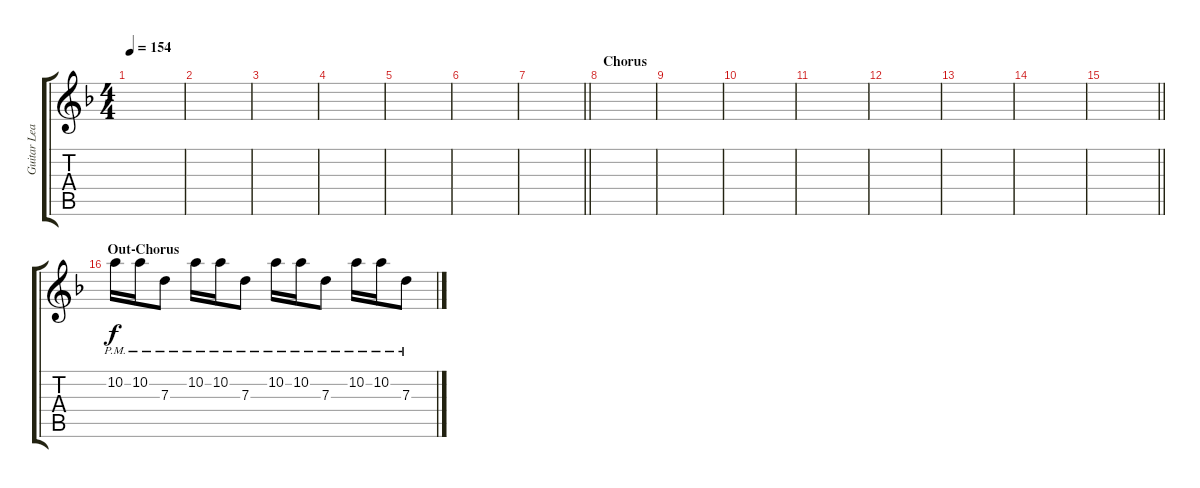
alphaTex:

\track ("Guitar Lead" "Guitar Lea") {instrument distortionguitar}
\staff {score tabs}
\tuning (E4 B3 G3 D3 A2 D2) {hide}
\ts (4 4)
\tempo 154
\clef g2
\ks dminor
|
|
|
|
|
|
\barLineRight lightlight
|
\section ("" "Chorus")
|
|
|
|
|
|
|
\barLineRight lightlight
|
\section ("" "Out-Chorus")
10.2{pm}.16 10.2{pm}.16 7.3{pm}.8 10.2{pm}.16 10.2{pm}.16 7.3{pm}.8 10.2{pm}.16 10.2{pm}.16 7.3{pm}.8 10.2{pm}.16 10.2{pm}.16 7.3{pm}.8
